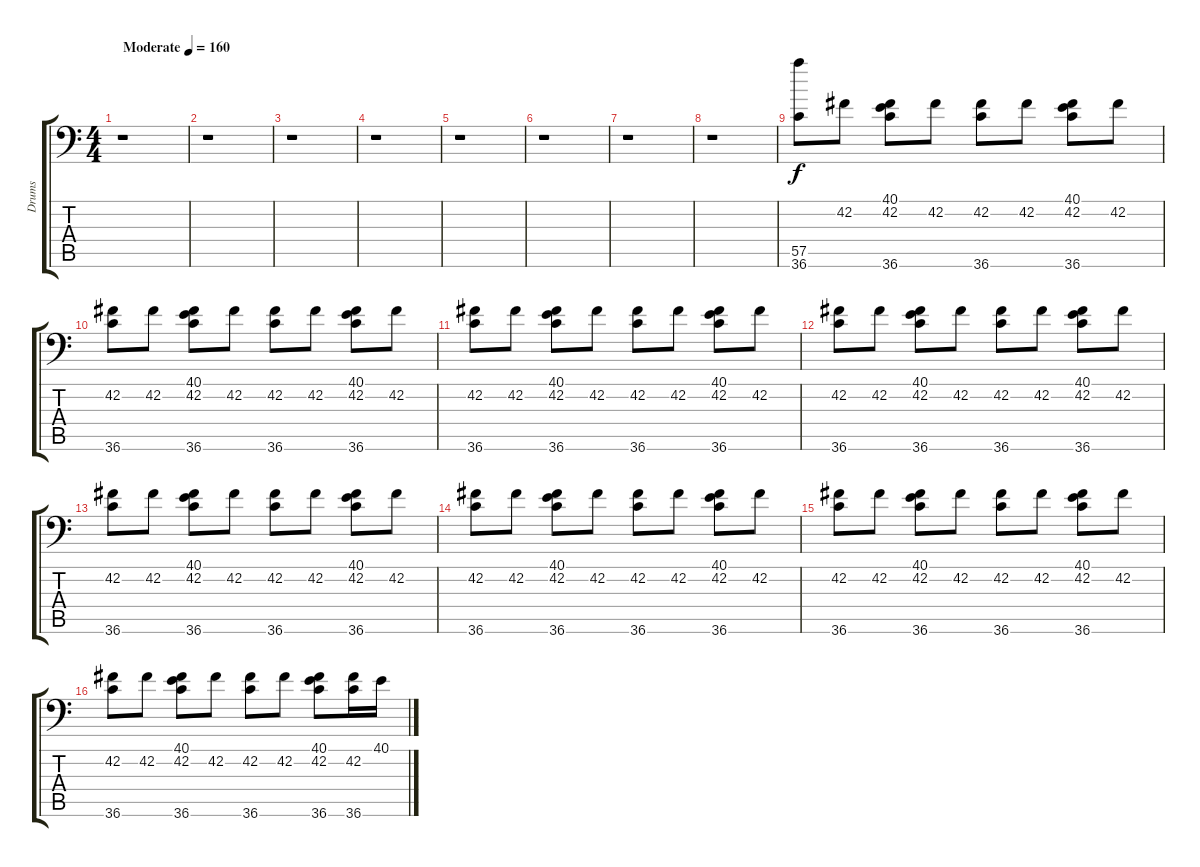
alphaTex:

\track ("Drums" "Drums") {instrument acousticgrandpiano}
\staff {score tabs}
\tuning (C-1 C-1 C-1 C-1 C-1 C-1) {hide}
\ts (4 4)
\tempo (160 "Moderate")
\clef f4
\ks c
r.1{dy f instrument acousticgrandpiano} |
r.1 |
r.1 |
r.1 |
r.1 |
r.1 |
r.1 |
r.1 |
(57.5 36.6).8 42.2.8 (40.1 42.2 36.6).8 42.2.8 (42.2 36.6).8 42.2.8 (40.1 42.2 36.6).8 42.2.8 |
(42.2 36.6).8 42.2.8 (40.1 42.2 36.6).8 42.2.8 (42.2 36.6).8 42.2.8 (40.1 42.2 36.6).8 42.2.8 |
(42.2 36.6).8 42.2.8 (40.1 42.2 36.6).8 42.2.8 (42.2 36.6).8 42.2.8 (40.1 42.2 36.6).8 42.2.8 |
(42.2 36.6).8 42.2.8 (40.1 42.2 36.6).8 42.2.8 (42.2 36.6).8 42.2.8 (40.1 42.2 36.6).8 42.2.8 |
(42.2 36.6).8 42.2.8 (40.1 42.2 36.6).8 42.2.8 (42.2 36.6).8 42.2.8 (40.1 42.2 36.6).8 42.2.8 |
(42.2 36.6).8 42.2.8 (40.1 42.2 36.6).8 42.2.8 (42.2 36.6).8 42.2.8 (40.1 42.2 36.6).8 42.2.8 |
(42.2 36.6).8 42.2.8 (40.1 42.2 36.6).8 42.2.8 (42.2 36.6).8 42.2.8 (40.1 42.2 36.6).8 42.2.8 |
(42.2 36.6).8 42.2.8 (40.1 42.2 36.6).8 42.2.8 (42.2 36.6).8 42.2.8 (40.1 42.2 36.6).8 (42.2 36.6).16 40.1.16
